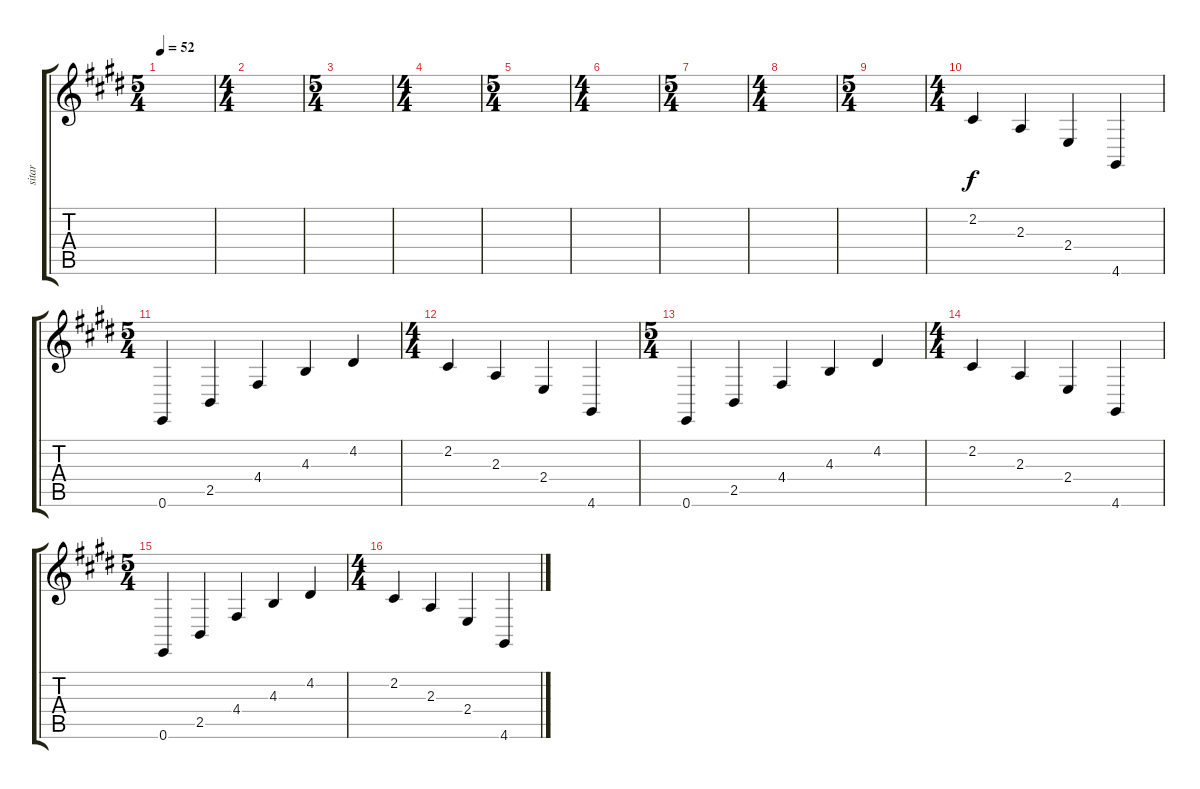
\track ("sitar" "sitar") {instrument sitar}
\staff {score tabs}
\tuning (E4 B3 G3 D3 A2 E2) {hide}
\ts (5 4)
\tempo 52
\clef g2
\ks e
|
\ts (4 4)
|
\ts (5 4)
|
\ts (4 4)
|
\ts (5 4)
|
\ts (4 4)
|
\ts (5 4)
|
\ts (4 4)
|
\ts (5 4)
|
\ts (4 4)
2.2.4 2.3.4 2.4.4 4.6.4 |
\ts (5 4)
0.6.4 2.5.4 4.4.4 4.3.4 4.2.4 |
\ts (4 4)
2.2.4 2.3.4 2.4.4 4.6.4 |
\ts (5 4)
0.6.4 2.5.4 4.4.4 4.3.4 4.2.4 |
\ts (4 4)
2.2.4 2.3.4 2.4.4 4.6.4 |
\ts (5 4)
0.6.4 2.5.4 4.4.4 4.3.4 4.2.4 |
\ts (4 4)
2.2.4 2.3.4 2.4.4 4.6.4
